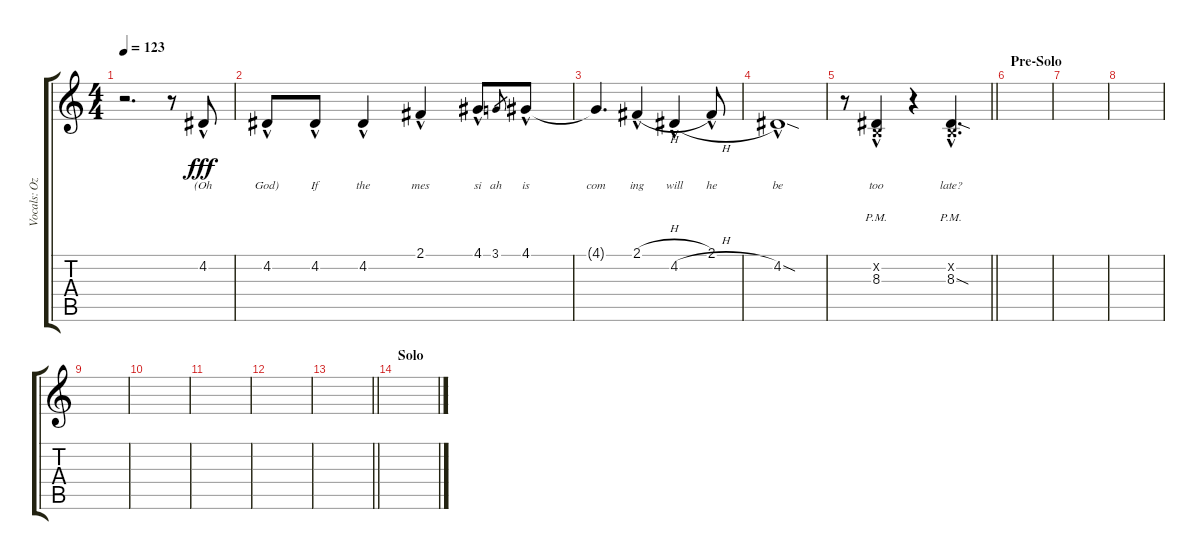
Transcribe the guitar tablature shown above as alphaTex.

\track ("Vocals: Ozzy" "Vocals: Oz") {instrument lead2sawtooth}
\staff {score tabs}
\tuning (E4 B3 G3 D3 A2 E2) {hide}
\ts (4 4)
\tempo 123
\clef g2
\ks c
r.2{d dy fff} r.8 4.2{hac}.8{lyrics (0 "(Oh") lyrics (1 "") lyrics (2 "") lyrics (3 "") lyrics (4 "")} |
4.2{hac}.8{lyrics (0 "God)") lyrics (1 "") lyrics (2 "") lyrics (3 "") lyrics (4 "")} 4.2{hac}.8{lyrics (0 "If") lyrics (1 "") lyrics (2 "") lyrics (3 "") lyrics (4 "")} 4.2{hac}.4{lyrics (0 "the") lyrics (1 "") lyrics (2 "") lyrics (3 "") lyrics (4 "")} 2.1{hac}.4{lyrics (0 "mes") lyrics (1 "") lyrics (2 "") lyrics (3 "") lyrics (4 "")} 4.1{hac}.8{lyrics (0 "si") lyrics (1 "") lyrics (2 "") lyrics (3 "") lyrics (4 "")} 3.1.8{lyrics (0 "ah") lyrics (1 "") lyrics (2 "") lyrics (3 "") lyrics (4 "") gr} 4.1{hac}.8{lyrics (0 "is") lyrics (1 "") lyrics (2 "") lyrics (3 "") lyrics (4 "")} |
4.1{t}.4{d lyrics (0 "com") lyrics (1 "") lyrics (2 "") lyrics (3 "") lyrics (4 "")} 2.1{h hac}.4{lyrics (0 "ing") lyrics (1 "") lyrics (2 "") lyrics (3 "") lyrics (4 "")} 4.2{h hac}.4{lyrics (0 "will") lyrics (1 "") lyrics (2 "") lyrics (3 "") lyrics (4 "")} 2.1{hac}.8{lyrics (0 "he") lyrics (1 "") lyrics (2 "") lyrics (3 "") lyrics (4 "")} |
4.2{sod hac}.1{lyrics (0 "be") lyrics (1 "") lyrics (2 "") lyrics (3 "") lyrics (4 "")} |
\barLineRight lightlight
r.8 (0.2{hac x} 8.3{hac pm}).4{lyrics (0 "too") lyrics (1 "") lyrics (2 "") lyrics (3 "") lyrics (4 "")} r.4 (0.2{hac x} 8.3{sod hac pm}).4{d lyrics (0 "late?") lyrics (1 "") lyrics (2 "") lyrics (3 "") lyrics (4 "")} |
\section ("" "Pre-Solo")
|
|
|
|
|
|
|
\barLineRight lightlight
|
\section ("" "Solo")
